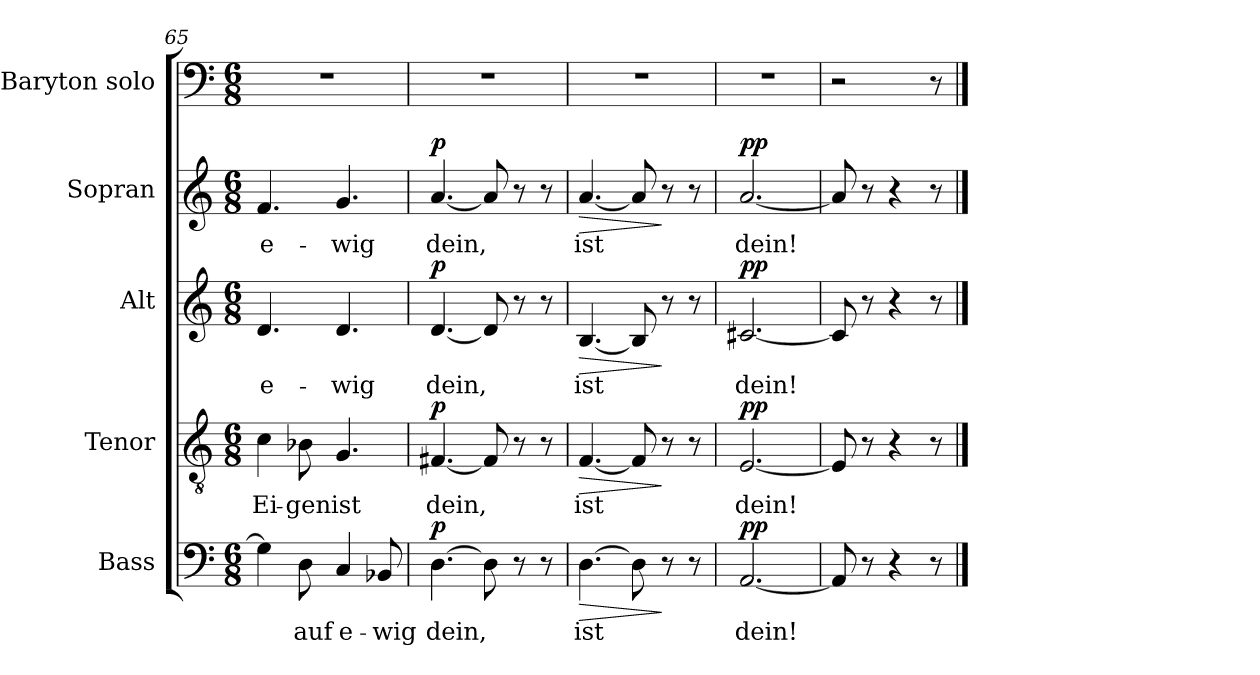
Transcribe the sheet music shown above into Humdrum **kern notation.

**kern	**text	**dynam	**kern	**text	**dynam	**kern	**text	**dynam	**kern	**text	**dynam	**kern
*part5	*part5	*part5	*part4	*part4	*part4	*part3	*part3	*part3	*part2	*part2	*part2	*part1
*staff5	*staff5	*staff5	*staff4	*staff4	*staff4	*staff3	*staff3	*staff3	*staff2	*staff2	*staff2	*staff1
*I"Bass	*	*	*I"Tenor	*	*	*I"Alt	*	*	*I"Sopran	*	*	*I"Baryton solo
*I'B.	*	*	*I'T.	*	*	*I'A.	*	*	*I'S.	*	*	*I'Bar.
*clefF4	*	*	*clefGv2	*	*	*clefG2	*	*	*clefG2	*	*	*clefF4
*k[]	*	*	*k[]	*	*	*k[]	*	*	*k[]	*	*	*k[]
*M6/8	*	*	*M6/8	*	*	*M6/8	*	*	*M6/8	*	*	*M6/8
=65	=65	=65	=65	=65	=65	=65	=65	=65	=65	=65	=65	=65
4G\]	.	.	4c\	Ei-	.	4.d/	e-	.	4.f/	e-	.	2.r
8D\	auf	.	8B-X\	-gen	.	.	.	.	.	.	.	.
4C/	e-	.	4.G/	ist	.	4.d/	-wig	.	4.g/	-wig	.	.
8BB-X/	-wig	.	.	.	.	.	.	.	.	.	.	.
=66	=66	=66	=66	=66	=66	=66	=66	=66	=66	=66	=66	=66
!	!	!LO:DY:a	!	!	!LO:DY:a	!	!	!LO:DY:a	!	!	!LO:DY:a	!
[4.D\	dein,	p	[4.F#X/	dein,	p	[4.d/	dein,	p	[4.a/	dein,	p	2.r
8D\]	.	.	8F#/]	.	.	8d/]	.	.	8a/]	.	.	.
8r	.	.	8r	.	.	8r	.	.	8r	.	.	.
8r	.	.	8r	.	.	8r	.	.	8r	.	.	.
=67	=67	=67	=67	=67	=67	=67	=67	=67	=67	=67	=67	=67
!	!	!LO:HP:b	!	!	!LO:HP:b	!	!	!LO:HP:b	!	!	!LO:HP:b	!
[4.D\	ist	>	[4.F/	ist	>	[4.B/	ist	>	[4.a/	ist	>	2.r
8D\]	.	.	8F/]	.	.	8B/]	.	.	8a/]	.	.	.
8r	.	]	8r	.	]	8r	.	]	8r	.	]	.
8r	.	.	8r	.	.	8r	.	.	8r	.	.	.
=68	=68	=68	=68	=68	=68	=68	=68	=68	=68	=68	=68	=68
!	!	!LO:DY:a	!	!	!LO:DY:a	!	!	!LO:DY:a	!	!	!LO:DY:a	!
[2.AA/	dein!	pp	[2.E/	dein!	pp	[2.c#X/	dein!	pp	[2.a/	dein!	pp	2.r
!!LO:LB:g=z
=69	=69	=69	=69	=69	=69	=69	=69	=69	=69	=69	=69	=69
8AA/]	.	.	8E/]	.	.	8c#/]	.	.	8a/]	.	.	2r
8r	.	.	8r	.	.	8r	.	.	8r	.	.	.
4r	.	.	4r	.	.	4r	.	.	4r	.	.	.
8r	.	.	8r	.	.	8r	.	.	8r	.	.	8r
==	==	==	==	==	==	==	==	==	==	==	==	==
*-	*-	*-	*-	*-	*-	*-	*-	*-	*-	*-	*-	*-
